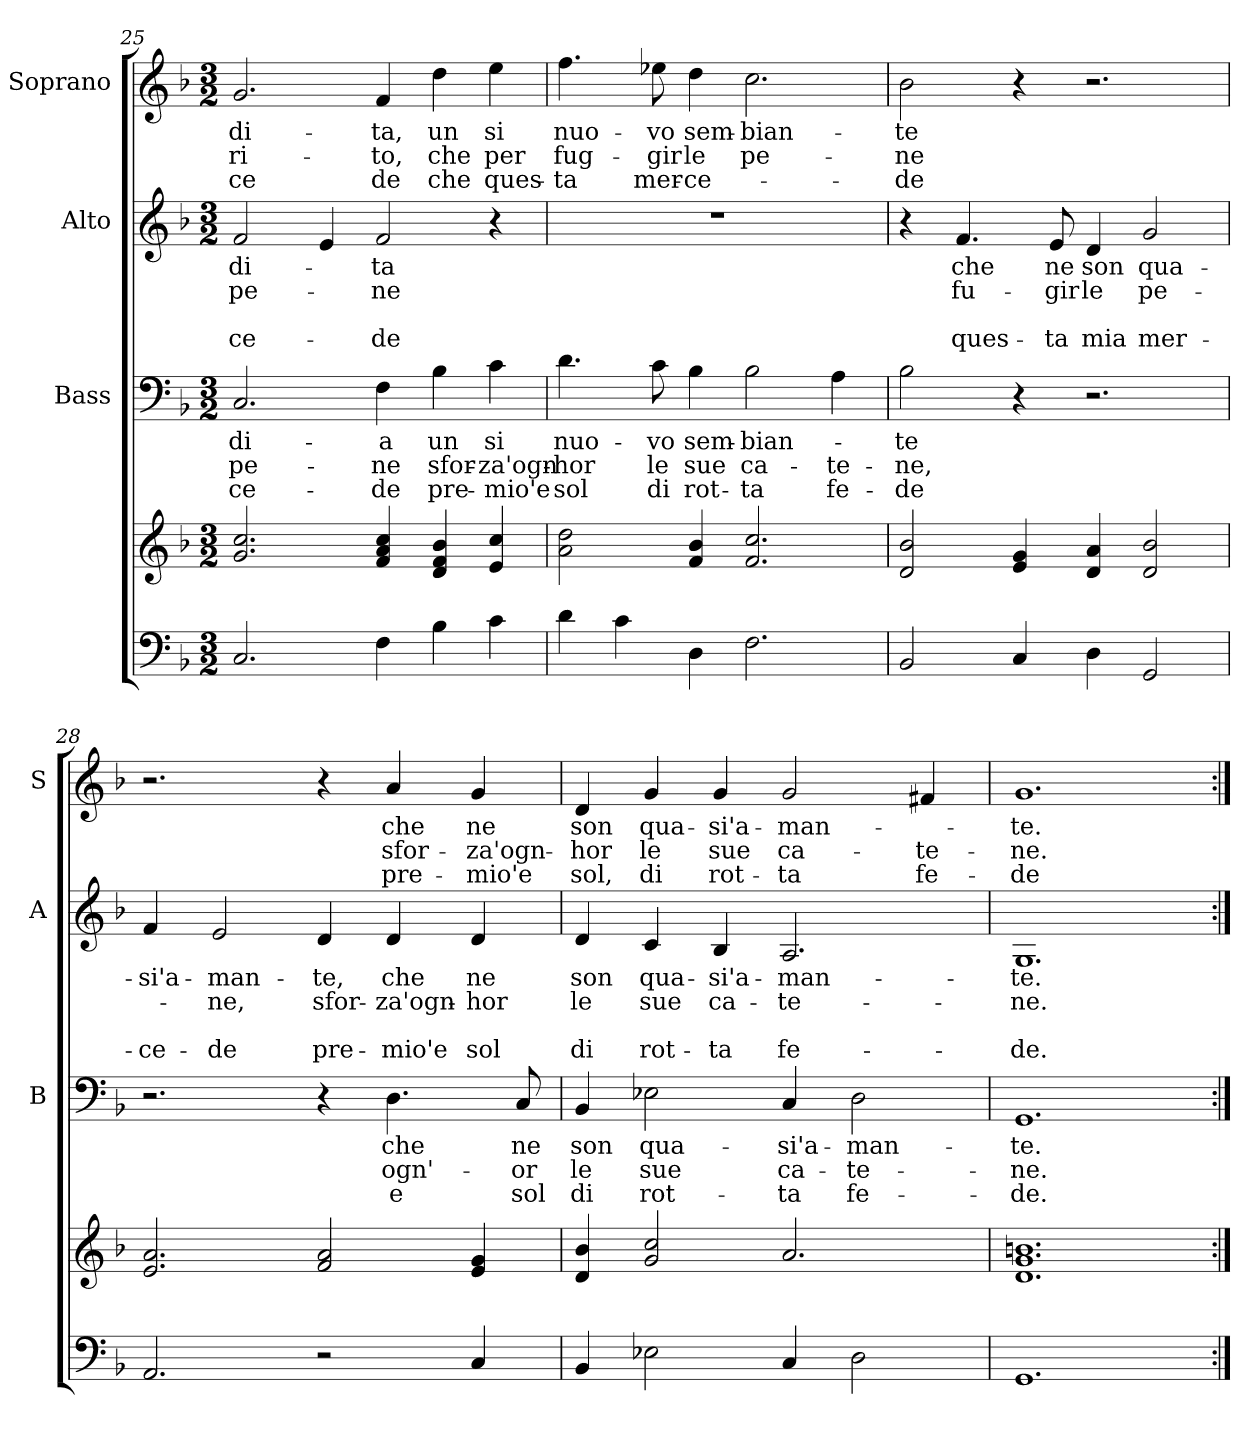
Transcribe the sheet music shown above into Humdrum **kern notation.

**kern	**kern	**kern	**text	**text	**text	**kern	**text	**text	**text	**text	**kern	**text	**text	**text
*part4	*part4	*part3	*part3	*part3	*part3	*part2	*part2	*part2	*part2	*part2	*part1	*part1	*part1	*part1
*staff5	*staff4	*staff3	*staff3	*staff3	*staff3	*staff2	*staff2	*staff2	*staff2	*staff2	*staff1	*staff1	*staff1	*staff1
*	*	*I"Bass	*	*	*	*I"Alto	*	*	*	*	*I"Soprano	*	*	*
*	*	*I'B	*	*	*	*I'A	*	*	*	*	*I'S	*	*	*
*clefF4	*clefG2	*clefF4	*	*	*	*clefG2	*	*	*	*	*clefG2	*	*	*
*k[b-]	*k[b-]	*k[b-]	*	*	*	*k[b-]	*	*	*	*	*k[b-]	*	*	*
*F:	*F:	*F:	*	*	*	*F:	*	*	*	*	*F:	*	*	*
*M3/2	*M3/2	*M3/2	*	*	*	*M3/2	*	*	*	*	*M3/2	*	*	*
=25	=25	=25	=25	=25	=25	=25	=25	=25	=25	=25	=25	=25	=25	=25
2.C/	2.g/ 2.cc/	2.C/	-di-	pe-	-ce-	2f/	-di-	pe-	.	-ce-	2.g/	-di-	-ri-	-ce
.	.	.	.	.	.	4e/	.	.	.	.	.	.	.	.
4F\	4f/ 4a/ 4cc/	4F\	-a	-ne	-de	2f/	-ta	-ne	.	-de	4f/	-ta,	-to,	de
4B-\	4d/ 4f/ 4b-/	4B-\	un	sfor-	pre-	.	.	.	.	.	4dd\	un	che	che
4c\	4e/ 4cc/	4c\	si	-za'ogn-	-mio'e	4r	.	.	.	.	4ee\	si	per	ques-
!!LO:LB:g=z
=26	=26	=26	=26	=26	=26	=26	=26	=26	=26	=26	=26	=26	=26	=26
4d\	2a\ 2dd\	4.d\	nuo-	-hor	sol	1.r	.	.	.	.	4.ff\	nuo-	fug-	-ta
4c\	.	.	.	.	.	.	.	.	.	.	.	.	.	.
.	.	8c\	-vo	le	di	.	.	.	.	.	8ee-X\	-vo	-gir	mer-
4D\	4f/ 4b-/	4B-\	sem-	sue	rot-	.	.	.	.	.	4dd\	sem-	le	-ce-
2.F\	2.f/ 2.cc/	2B-\	-bian-	ca-	-ta	.	.	.	.	.	2.cc\	-bian-	pe-	.
.	.	4A\	.	-te-	fe-	.	.	.	.	.	.	.	.	.
=27	=27	=27	=27	=27	=27	=27	=27	=27	=27	=27	=27	=27	=27	=27
2BB-/	2d/ 2b-/	2B-\	-te	-ne,	-de	4r	.	.	.	.	2b-\	-te	-ne	-de
.	.	.	.	.	.	4.f/	che	fu-	.	ques-	.	.	.	.
4C/	4e/ 4g/	4r	.	.	.	.	.	.	.	.	4r	.	.	.
.	.	.	.	.	.	8e/	ne	-gir	.	-ta	.	.	.	.
4D\	4d/ 4a/	2.r	.	.	.	4d/	son	le	.	mia	2.r	.	.	.
2GG/	2d/ 2b-/	.	.	.	.	2g/	qua-	pe-	.	mer-	.	.	.	.
=28	=28	=28	=28	=28	=28	=28	=28	=28	=28	=28	=28	=28	=28	=28
2.AA/	2.e/ 2.a/	2.r	.	.	.	4f/	-si'a-	.	.	-ce-	2.r	.	.	.
.	.	.	.	.	.	2e/	-man-	-ne,	.	-de	.	.	.	.
2r	2f/ 2a/	4r	.	.	.	4d/	-te,	sfor-	.	pre-	4r	.	.	.
.	.	4.D\	che	ogn'-	e	4d/	che	-za'ogn-	.	-mio'e	4a/	che	sfor-	pre-
4C/	4e/ 4g/	.	.	.	.	4d/	ne	-hor	.	sol	4g/	ne	-za'ogn-	-mio'e
.	.	8C/	ne	-or	sol	.	.	.	.	.	.	.	.	.
=29	=29	=29	=29	=29	=29	=29	=29	=29	=29	=29	=29	=29	=29	=29
4BB-/	4d/ 4b-/	4BB-/	son	le	di	4d/	son	le	.	di	4d/	son	-hor	sol,
2E-X\	2g/ 2cc/	2E-X\	qua-	sue	rot-	4c/	qua-	sue	.	rot-	4g/	qua-	le	di
.	.	.	.	.	.	4B-/	-si'a-	ca-	.	-ta	4g/	-si'a-	sue	rot-
4C/	2.a/	4C/	-si'a-	ca-	-ta	2.A/	-man-	-te-	.	fe-	2g/	-man-	ca-	-ta
2D\	.	2D\	-man-	-te-	fe-	.	.	.	.	.	.	.	.	.
.	.	.	.	.	.	.	.	.	.	.	4f#X/	.	-te-	fe-
=30	=30	=30	=30	=30	=30	=30	=30	=30	=30	=30	=30	=30	=30	=30
1.GG	1.d 1.g 1.bn	1.GG	-te.	-ne.	-de.	1.G	-te.	-ne.	.	-de.-	1.g	-te.	-ne.	-de
=:|!	=:|!	=:|!	=:|!	=:|!	=:|!	=:|!	=:|!	=:|!	=:|!	=:|!	=:|!	=:|!	=:|!	=:|!
*-	*-	*-	*-	*-	*-	*-	*-	*-	*-	*-	*-	*-	*-	*-
